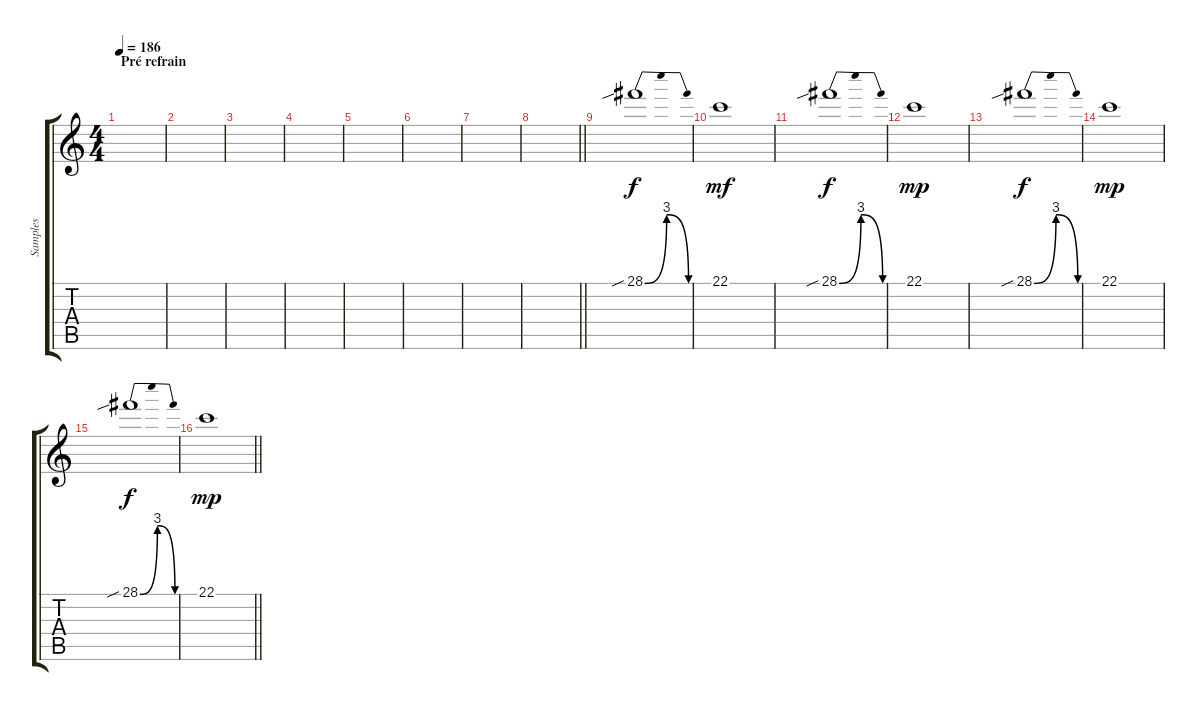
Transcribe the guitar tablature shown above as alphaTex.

\track ("Samples" "Samples") {instrument lead6voice}
\staff {score tabs}
\tuning (D4 A3 F3 C3 G2 C2) {hide}
\ts (4 4)
\section ("" "Pré refrain")
\tempo 186
\clef g2
\ks c
|
|
|
|
|
|
|
\barLineRight lightlight
|
28.1{be (bendrelease 0 0 10 12 45 12 60 0) sib}.1{dy f} |
22.1.1{dy mf} |
28.1{be (bendrelease 0 0 10 12 45 12 60 0) sib}.1{dy f} |
22.1.1{dy mp} |
28.1{be (bendrelease 0 0 10 12 45 12 60 0) sib}.1{dy f} |
22.1.1{dy mp} |
28.1{be (bendrelease 0 0 10 12 45 12 60 0) sib}.1{dy f} |
\barLineRight lightlight
22.1.1{dy mp}
